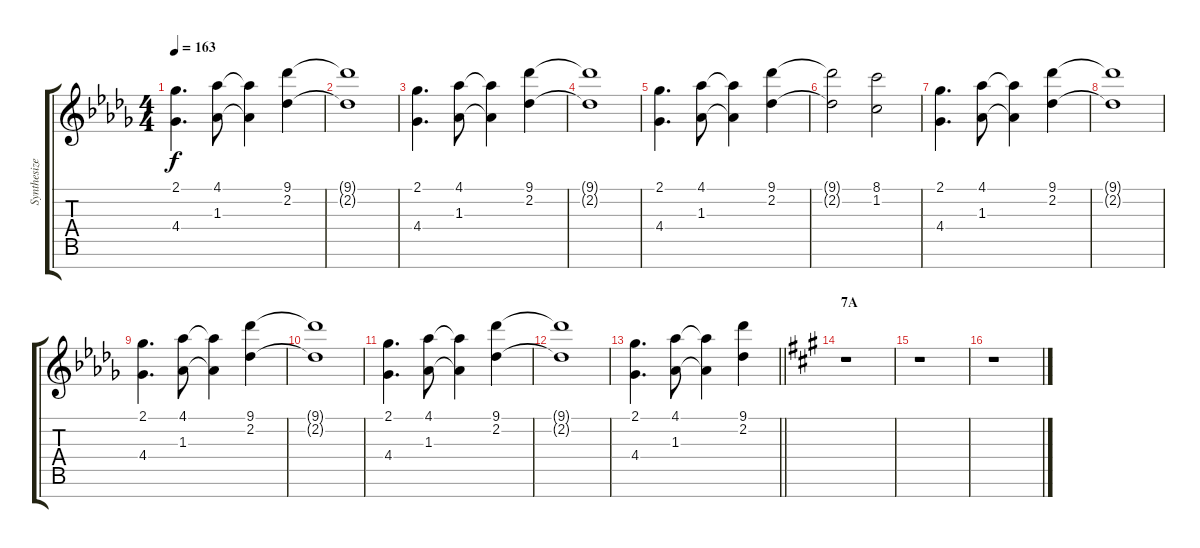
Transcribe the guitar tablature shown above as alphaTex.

\track ("Synthesizer" "Synthesize") {instrument pad1newage}
\staff {score tabs}
\tuning (E5 B4 G4 D4 A3 E3 B2) {hide}
\ts (4 4)
\tempo 163
\clef g2
\ks db
(2.1 4.4).4{d dy f} (4.1 1.3).8 (4.1{t} 1.3{t}).4 (9.1 2.2).4 |
(9.1{t} 2.2{t}).1 |
(2.1 4.4).4{d} (4.1 1.3).8 (4.1{t} 1.3{t}).4 (9.1 2.2).4 |
(9.1{t} 2.2{t}).1 |
(2.1 4.4).4{d} (4.1 1.3).8 (4.1{t} 1.3{t}).4 (9.1 2.2).4 |
(9.1{t} 2.2{t}).2 (8.1 1.2).2 |
(2.1 4.4).4{d} (4.1 1.3).8 (4.1{t} 1.3{t}).4 (9.1 2.2).4 |
(9.1{t} 2.2{t}).1 |
(2.1 4.4).4{d} (4.1 1.3).8 (4.1{t} 1.3{t}).4 (9.1 2.2).4 |
(9.1{t} 2.2{t}).1 |
(2.1 4.4).4{d} (4.1 1.3).8 (4.1{t} 1.3{t}).4 (9.1 2.2).4 |
(9.1{t} 2.2{t}).1 |
\barLineRight lightlight
(2.1 4.4).4{d} (4.1 1.3).8 (4.1{t} 1.3{t}).4 (9.1 2.2).4 |
\section ("" "7A")
\ks a
r.1 |
r.1 |
r.1
